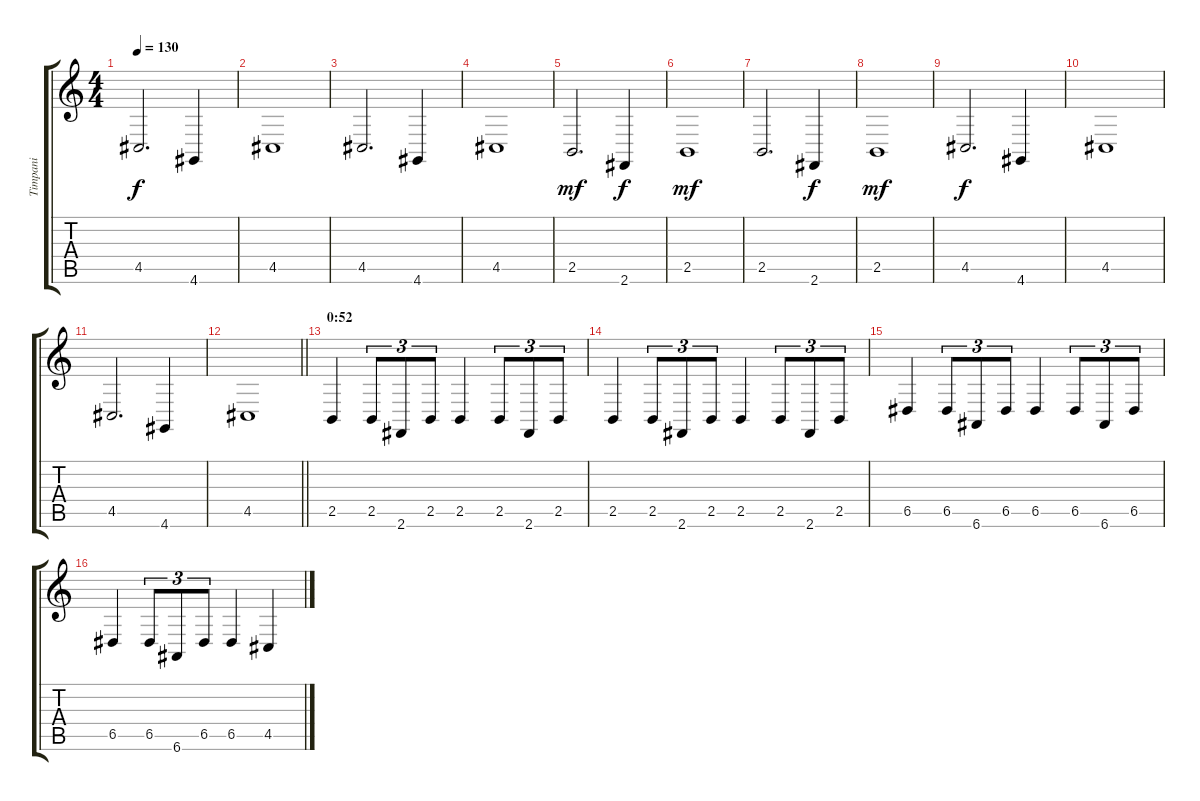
\track ("Timpani" "Timpani") {instrument timpani}
\staff {score tabs}
\tuning (E4 B3 G3 D3 A2 E2) {hide}
\ts (4 4)
\tempo 130
\clef g2
\ks c
4.5.2{d dy f} 4.6.4 |
4.5.1 |
4.5.2{d} 4.6.4 |
4.5.1 |
2.5.2{d dy mf} 2.6.4{dy f} |
2.5.1{dy mf} |
2.5.2{d} 2.6.4{dy f} |
2.5.1{dy mf} |
4.5.2{d dy f} 4.6.4 |
4.5.1 |
4.5.2{d} 4.6.4 |
\barLineRight lightlight
4.5.1 |
\section ("" "0:52")
2.5.4 2.5.8{tu (3 2)} 2.6.8{tu (3 2)} 2.5.8{tu (3 2)} 2.5.4 2.5.8{tu (3 2)} 2.6.8{tu (3 2)} 2.5.8{tu (3 2)} |
2.5.4 2.5.8{tu (3 2)} 2.6.8{tu (3 2)} 2.5.8{tu (3 2)} 2.5.4 2.5.8{tu (3 2)} 2.6.8{tu (3 2)} 2.5.8{tu (3 2)} |
6.5.4 6.5.8{tu (3 2)} 6.6.8{tu (3 2)} 6.5.8{tu (3 2)} 6.5.4 6.5.8{tu (3 2)} 6.6.8{tu (3 2)} 6.5.8{tu (3 2)} |
6.5.4 6.5.8{tu (3 2)} 6.6.8{tu (3 2)} 6.5.8{tu (3 2)} 6.5.4 4.5.4
